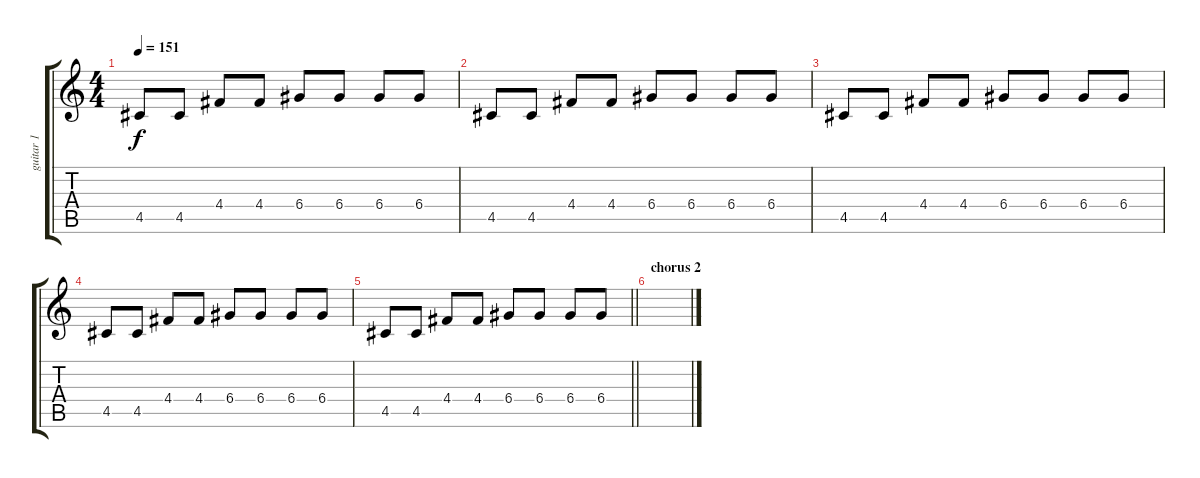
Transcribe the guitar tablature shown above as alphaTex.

\track ("guitar 1" "guitar 1") {instrument overdrivenguitar}
\staff {score tabs}
\tuning (E4 B3 G3 D3 A2 E2) {hide}
\ts (4 4)
\tempo 151
\clef g2
\ks c
4.5.8{dy f} 4.5.8 4.4.8 4.4.8 6.4.8 6.4.8 6.4.8 6.4.8 |
4.5.8 4.5.8 4.4.8 4.4.8 6.4.8 6.4.8 6.4.8 6.4.8 |
4.5.8 4.5.8 4.4.8 4.4.8 6.4.8 6.4.8 6.4.8 6.4.8 |
4.5.8 4.5.8 4.4.8 4.4.8 6.4.8 6.4.8 6.4.8 6.4.8 |
\barLineRight lightlight
4.5.8 4.5.8 4.4.8 4.4.8 6.4.8 6.4.8 6.4.8 6.4.8 |
\section ("" "chorus 2")
